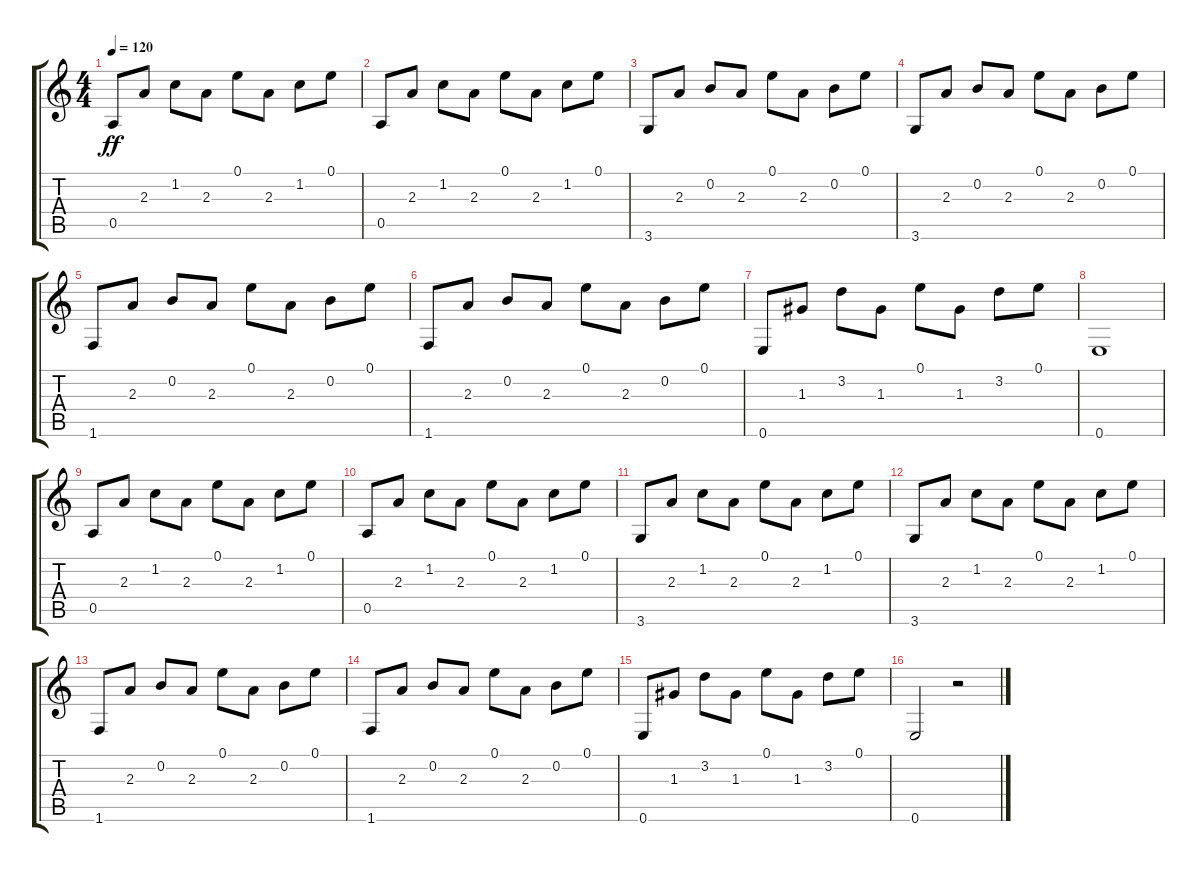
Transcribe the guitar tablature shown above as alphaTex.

\track "" {instrument acousticguitarnylon}
\staff {score tabs}
\tuning (E4 B3 G3 D3 A2 E2) {hide}
\ts (4 4)
\tempo 120
\clef g2
\ks c
0.5.8{dy ff} 2.3.8 1.2.8 2.3.8 0.1.8 2.3.8 1.2.8 0.1.8 |
0.5.8 2.3.8 1.2.8 2.3.8 0.1.8 2.3.8 1.2.8 0.1.8 |
3.6.8 2.3.8 0.2.8 2.3.8 0.1.8 2.3.8 0.2.8 0.1.8 |
3.6.8 2.3.8 0.2.8 2.3.8 0.1.8 2.3.8 0.2.8 0.1.8 |
1.6.8 2.3.8 0.2.8 2.3.8 0.1.8 2.3.8 0.2.8 0.1.8 |
1.6.8 2.3.8 0.2.8 2.3.8 0.1.8 2.3.8 0.2.8 0.1.8 |
0.6.8 1.3.8 3.2.8 1.3.8 0.1.8 1.3.8 3.2.8 0.1.8 |
0.6.1 |
0.5.8 2.3.8 1.2.8 2.3.8 0.1.8 2.3.8 1.2.8 0.1.8 |
0.5.8 2.3.8 1.2.8 2.3.8 0.1.8 2.3.8 1.2.8 0.1.8 |
3.6.8 2.3.8 1.2.8 2.3.8 0.1.8 2.3.8 1.2.8 0.1.8 |
3.6.8 2.3.8 1.2.8 2.3.8 0.1.8 2.3.8 1.2.8 0.1.8 |
1.6.8 2.3.8 0.2.8 2.3.8 0.1.8 2.3.8 0.2.8 0.1.8 |
1.6.8 2.3.8 0.2.8 2.3.8 0.1.8 2.3.8 0.2.8 0.1.8 |
0.6.8 1.3.8 3.2.8 1.3.8 0.1.8 1.3.8 3.2.8 0.1.8 |
0.6.2 r.2
